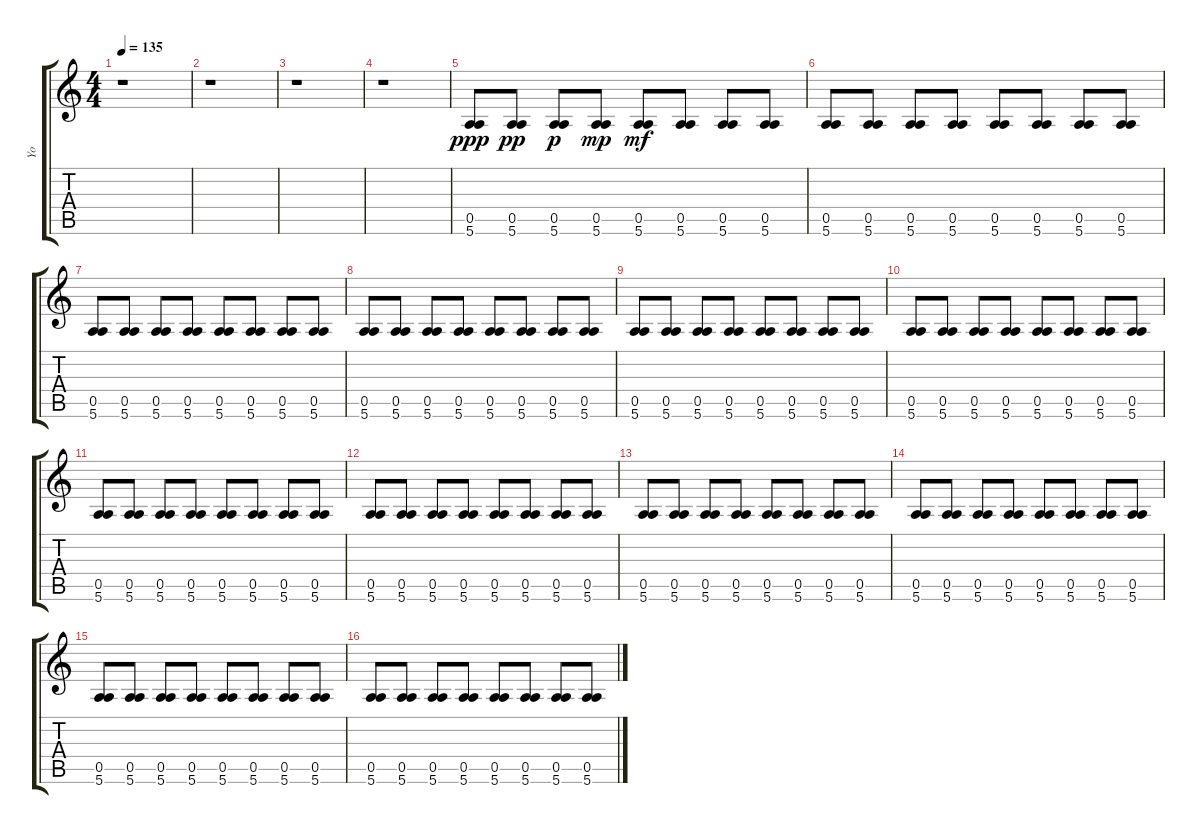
\track ("Yo" "Yo") {instrument distortionguitar}
\staff {score tabs}
\tuning (E4 B3 G3 D3 A2 E2) {hide}
\ts (4 4)
\tempo 135
\clef g2
\ks c
r.1{dy f} |
r.1 |
r.1 |
r.1 |
(0.5 5.6).8{dy ppp} (0.5 5.6).8{dy pp} (0.5 5.6).8{dy p} (0.5 5.6).8{dy mp} (0.5 5.6).8{dy mf} (0.5 5.6).8 (0.5 5.6).8 (0.5 5.6).8 |
(0.5 5.6).8 (0.5 5.6).8 (0.5 5.6).8 (0.5 5.6).8 (0.5 5.6).8 (0.5 5.6).8 (0.5 5.6).8 (0.5 5.6).8 |
(0.5 5.6).8 (0.5 5.6).8 (0.5 5.6).8 (0.5 5.6).8 (0.5 5.6).8 (0.5 5.6).8 (0.5 5.6).8 (0.5 5.6).8 |
(0.5 5.6).8 (0.5 5.6).8 (0.5 5.6).8 (0.5 5.6).8 (0.5 5.6).8 (0.5 5.6).8 (0.5 5.6).8 (0.5 5.6).8 |
(0.5 5.6).8 (0.5 5.6).8 (0.5 5.6).8 (0.5 5.6).8 (0.5 5.6).8 (0.5 5.6).8 (0.5 5.6).8 (0.5 5.6).8 |
(0.5 5.6).8 (0.5 5.6).8 (0.5 5.6).8 (0.5 5.6).8 (0.5 5.6).8 (0.5 5.6).8 (0.5 5.6).8 (0.5 5.6).8 |
(0.5 5.6).8 (0.5 5.6).8 (0.5 5.6).8 (0.5 5.6).8 (0.5 5.6).8 (0.5 5.6).8 (0.5 5.6).8 (0.5 5.6).8 |
(0.5 5.6).8 (0.5 5.6).8 (0.5 5.6).8 (0.5 5.6).8 (0.5 5.6).8 (0.5 5.6).8 (0.5 5.6).8 (0.5 5.6).8 |
(0.5 5.6).8 (0.5 5.6).8 (0.5 5.6).8 (0.5 5.6).8 (0.5 5.6).8 (0.5 5.6).8 (0.5 5.6).8 (0.5 5.6).8 |
(0.5 5.6).8 (0.5 5.6).8 (0.5 5.6).8 (0.5 5.6).8 (0.5 5.6).8 (0.5 5.6).8 (0.5 5.6).8 (0.5 5.6).8 |
(0.5 5.6).8 (0.5 5.6).8 (0.5 5.6).8 (0.5 5.6).8 (0.5 5.6).8 (0.5 5.6).8 (0.5 5.6).8 (0.5 5.6).8 |
(0.5 5.6).8 (0.5 5.6).8 (0.5 5.6).8 (0.5 5.6).8 (0.5 5.6).8 (0.5 5.6).8 (0.5 5.6).8 (0.5 5.6).8
